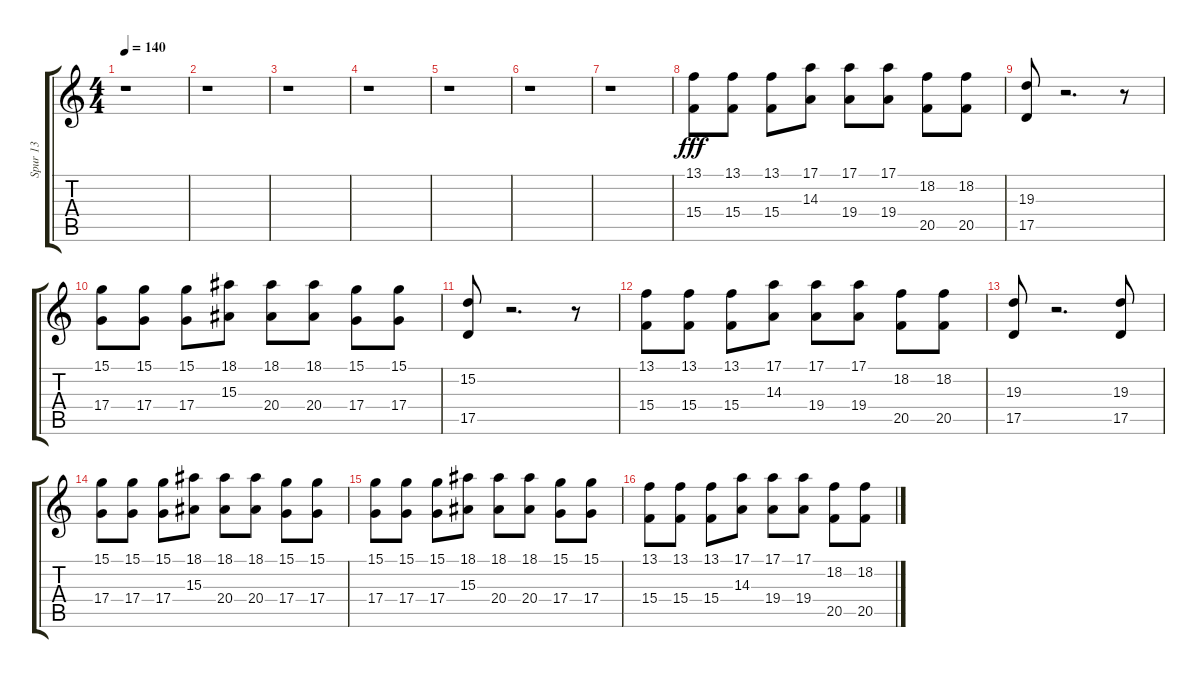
\track ("Spur 13" "Spur 13") {instrument stringensemble2}
\staff {score tabs}
\tuning (E4 B3 G3 D3 A2 E2) {hide}
\ts (4 4)
\tempo 140
\clef g2
\ks c
r.1{dy fff} |
r.1 |
r.1 |
r.1 |
r.1 |
r.1 |
r.1 |
(13.1 15.4).8 (13.1 15.4).8 (13.1 15.4).8 (17.1 14.3).8 (17.1 19.4).8 (17.1 19.4).8 (18.2 20.5).8 (18.2 20.5).8 |
(19.3 17.5).8 r.2{d} r.8 |
(15.1 17.4).8 (15.1 17.4).8 (15.1 17.4).8 (18.1 15.3).8 (18.1 20.4).8 (18.1 20.4).8 (15.1 17.4).8 (15.1 17.4).8 |
(15.2 17.5).8 r.2{d} r.8 |
(13.1 15.4).8 (13.1 15.4).8 (13.1 15.4).8 (17.1 14.3).8 (17.1 19.4).8 (17.1 19.4).8 (18.2 20.5).8 (18.2 20.5).8 |
(19.3 17.5).8 r.2{d} (19.3 17.5).8 |
(15.1 17.4).8 (15.1 17.4).8 (15.1 17.4).8 (18.1 15.3).8 (18.1 20.4).8 (18.1 20.4).8 (15.1 17.4).8 (15.1 17.4).8 |
(15.1 17.4).8 (15.1 17.4).8 (15.1 17.4).8 (18.1 15.3).8 (18.1 20.4).8 (18.1 20.4).8 (15.1 17.4).8 (15.1 17.4).8 |
(13.1 15.4).8 (13.1 15.4).8 (13.1 15.4).8 (17.1 14.3).8 (17.1 19.4).8 (17.1 19.4).8 (18.2 20.5).8 (18.2 20.5).8
